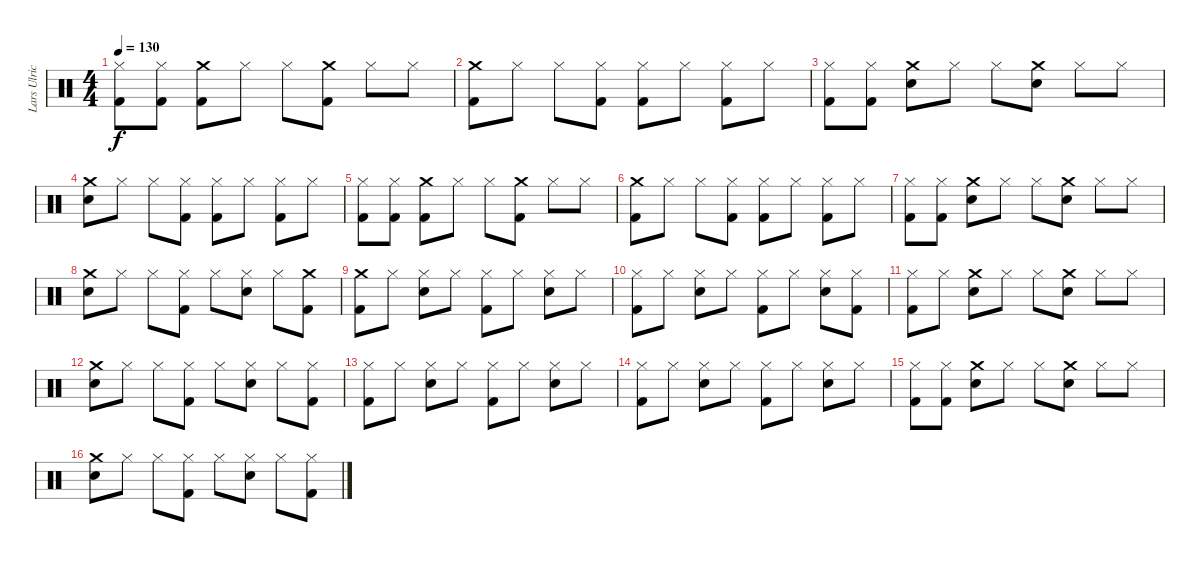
\track ("Lars Ulrich" "Lars Ulric") {instrument percussion}
\staff {score}
\articulation defaults
\ts (4 4)
\tempo 130
\clef neutral
\ks c
("Hi-Hat (closed)" "Kick (hit) 2").8{dy f} ("Hi-Hat (closed)" "Kick (hit) 2").8 ("Kick (hit) 2" "Crash medium (hit)").8 "Hi-Hat (closed)".8 "Hi-Hat (closed)".8 ("Crash medium (hit)" "Kick (hit) 2").8 "Hi-Hat (closed)".8 "Hi-Hat (closed)".8 |
("Crash medium (hit)" "Kick (hit) 2").8 "Hi-Hat (closed)".8 "Hi-Hat (closed)".8 ("Hi-Hat (closed)" "Kick (hit) 2").8 ("Hi-Hat (closed)" "Kick (hit) 2").8 "Hi-Hat (closed)".8 ("Hi-Hat (closed)" "Kick (hit) 2").8 "Hi-Hat (closed)".8 |
("Hi-Hat (closed)" "Kick (hit) 2").8 ("Hi-Hat (closed)" "Kick (hit) 2").8 ("Crash medium (hit)" "Snare (hit) 2").8 "Hi-Hat (closed)".8 "Hi-Hat (closed)".8 ("Crash medium (hit)" "Snare (hit) 2").8 "Hi-Hat (closed)".8 "Hi-Hat (closed)".8 |
("Crash medium (hit)" "Snare (hit) 2").8 "Hi-Hat (closed)".8 "Hi-Hat (closed)".8 ("Kick (hit) 2" "Hi-Hat (closed)").8 ("Hi-Hat (closed)" "Kick (hit) 2").8 "Hi-Hat (closed)".8 ("Hi-Hat (closed)" "Kick (hit) 2").8 "Hi-Hat (closed)".8 |
("Hi-Hat (closed)" "Kick (hit) 2").8 ("Hi-Hat (closed)" "Kick (hit) 2").8 ("Kick (hit) 2" "Crash medium (hit)").8 "Hi-Hat (closed)".8 "Hi-Hat (closed)".8 ("Crash medium (hit)" "Kick (hit) 2").8 "Hi-Hat (closed)".8 "Hi-Hat (closed)".8 |
("Crash medium (hit)" "Kick (hit) 2").8 "Hi-Hat (closed)".8 "Hi-Hat (closed)".8 ("Hi-Hat (closed)" "Kick (hit) 2").8 ("Hi-Hat (closed)" "Kick (hit) 2").8 "Hi-Hat (closed)".8 ("Hi-Hat (closed)" "Kick (hit) 2").8 "Hi-Hat (closed)".8 |
("Hi-Hat (closed)" "Kick (hit) 2").8 ("Hi-Hat (closed)" "Kick (hit) 2").8 ("Crash medium (hit)" "Snare (hit) 2").8 "Hi-Hat (closed)".8 "Hi-Hat (closed)".8 ("Crash medium (hit)" "Snare (hit) 2").8 "Hi-Hat (closed)".8 "Hi-Hat (closed)".8 |
("Crash medium (hit)" "Snare (hit) 2").8 "Hi-Hat (closed)".8 "Hi-Hat (closed)".8 ("Kick (hit) 2" "Hi-Hat (closed)").8 "Hi-Hat (closed)".8 ("Snare (hit) 2" "Hi-Hat (closed)").8 "Hi-Hat (closed)".8 ("Crash medium (hit)" "Kick (hit) 2").8 |
("Crash medium (hit)" "Kick (hit) 2").8 "Hi-Hat (closed)".8 ("Snare (hit) 2" "Hi-Hat (closed)").8 "Hi-Hat (closed)".8 ("Hi-Hat (closed)" "Kick (hit) 2").8 "Hi-Hat (closed)".8 ("Snare (hit) 2" "Hi-Hat (closed)").8 "Hi-Hat (closed)".8 |
("Hi-Hat (closed)" "Kick (hit) 2").8 "Hi-Hat (closed)".8 ("Snare (hit) 2" "Hi-Hat (closed)").8 "Hi-Hat (closed)".8 ("Hi-Hat (closed)" "Kick (hit) 2").8 "Hi-Hat (closed)".8 ("Snare (hit) 2" "Hi-Hat (closed)").8 ("Hi-Hat (closed)" "Kick (hit) 2").8 |
("Hi-Hat (closed)" "Kick (hit) 2").8 "Hi-Hat (closed)".8 ("Crash medium (hit)" "Snare (hit) 2").8 "Hi-Hat (closed)".8 "Hi-Hat (closed)".8 ("Crash medium (hit)" "Snare (hit) 2").8 "Hi-Hat (closed)".8 "Hi-Hat (closed)".8 |
("Crash medium (hit)" "Snare (hit) 2").8 "Hi-Hat (closed)".8 "Hi-Hat (closed)".8 ("Hi-Hat (closed)" "Kick (hit) 2").8 "Hi-Hat (closed)".8 ("Snare (hit) 2" "Hi-Hat (closed)").8 "Hi-Hat (closed)".8 ("Hi-Hat (closed)" "Kick (hit) 2").8 |
("Hi-Hat (closed)" "Kick (hit) 2").8 "Hi-Hat (closed)".8 ("Snare (hit) 2" "Hi-Hat (closed)").8 "Hi-Hat (closed)".8 ("Hi-Hat (closed)" "Kick (hit) 2").8 "Hi-Hat (closed)".8 ("Snare (hit) 2" "Hi-Hat (closed)").8 "Hi-Hat (closed)".8 |
("Hi-Hat (closed)" "Kick (hit) 2").8 "Hi-Hat (closed)".8 ("Snare (hit) 2" "Hi-Hat (closed)").8 "Hi-Hat (closed)".8 ("Hi-Hat (closed)" "Kick (hit) 2").8 "Hi-Hat (closed)".8 ("Snare (hit) 2" "Hi-Hat (closed)").8 "Hi-Hat (closed)".8 |
("Hi-Hat (closed)" "Kick (hit) 2").8 ("Hi-Hat (closed)" "Kick (hit) 2").8 ("Crash medium (hit)" "Snare (hit) 2").8 "Hi-Hat (closed)".8 "Hi-Hat (closed)".8 ("Crash medium (hit)" "Snare (hit) 2").8 "Hi-Hat (closed)".8 "Hi-Hat (closed)".8 |
("Crash medium (hit)" "Snare (hit) 2").8 "Hi-Hat (closed)".8 "Hi-Hat (closed)".8 ("Kick (hit) 2" "Hi-Hat (closed)").8 "Hi-Hat (closed)".8 ("Snare (hit) 2" "Hi-Hat (closed)").8 "Hi-Hat (closed)".8 ("Hi-Hat (closed)" "Kick (hit) 2").8
